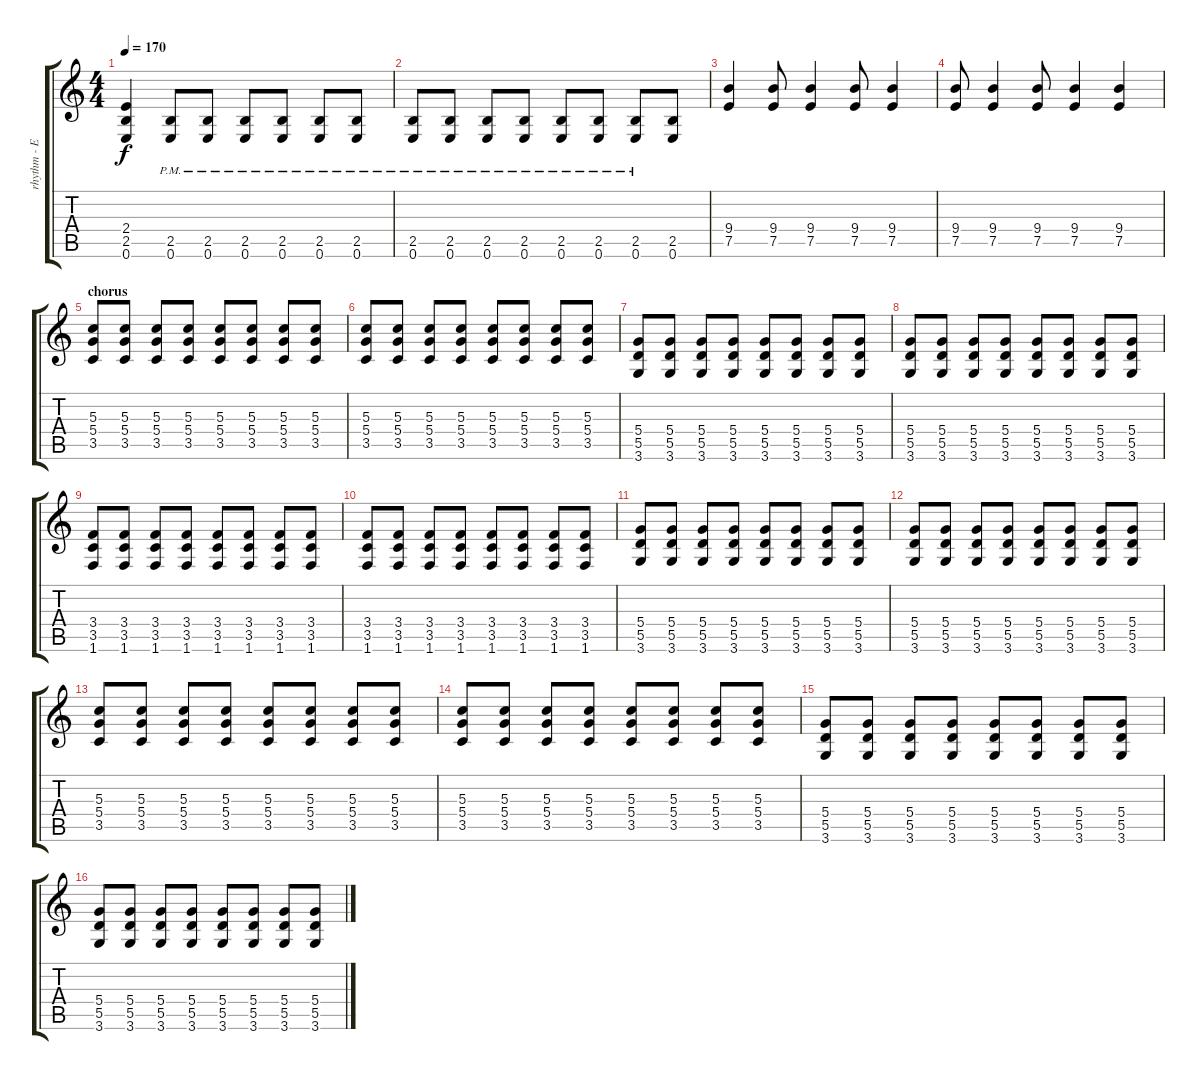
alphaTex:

\track ("rhythm - Eddy" "rhythm - E") {instrument distortionguitar}
\staff {score tabs}
\tuning (E4 B3 G3 D3 A2 E2) {hide}
\ts (4 4)
\tempo 170
\clef g2
\ks c
(2.4 2.5 0.6).4{dy f} (2.5{pm} 0.6{pm}).8 (2.5{pm} 0.6{pm}).8 (2.5{pm} 0.6{pm}).8 (2.5{pm} 0.6{pm}).8 (2.5{pm} 0.6{pm}).8 (2.5{pm} 0.6{pm}).8 |
(2.5{pm} 0.6{pm}).8 (2.5{pm} 0.6{pm}).8 (2.5{pm} 0.6{pm}).8 (2.5{pm} 0.6{pm}).8 (2.5{pm} 0.6{pm}).8 (2.5{pm} 0.6{pm}).8 (2.5 0.6{pm}).8 (2.5 0.6).8 |
(9.4 7.5).4 (9.4 7.5).8 (9.4 7.5).4 (9.4 7.5).8 (9.4 7.5).4 |
(9.4 7.5).8 (9.4 7.5).4 (9.4 7.5).8 (9.4 7.5).4 (9.4 7.5).4 |
\section ("" "chorus")
(5.3 5.4 3.5).8 (5.3 5.4 3.5).8 (5.3 5.4 3.5).8 (5.3 5.4 3.5).8 (5.3 5.4 3.5).8 (5.3 5.4 3.5).8 (5.3 5.4 3.5).8 (5.3 5.4 3.5).8 |
(5.3 5.4 3.5).8 (5.3 5.4 3.5).8 (5.3 5.4 3.5).8 (5.3 5.4 3.5).8 (5.3 5.4 3.5).8 (5.3 5.4 3.5).8 (5.3 5.4 3.5).8 (5.3 5.4 3.5).8 |
(5.4 5.5 3.6).8 (5.4 5.5 3.6).8 (5.4 5.5 3.6).8 (5.4 5.5 3.6).8 (5.4 5.5 3.6).8 (5.4 5.5 3.6).8 (5.4 5.5 3.6).8 (5.4 5.5 3.6).8 |
(5.4 5.5 3.6).8 (5.4 5.5 3.6).8 (5.4 5.5 3.6).8 (5.4 5.5 3.6).8 (5.4 5.5 3.6).8 (5.4 5.5 3.6).8 (5.4 5.5 3.6).8 (5.4 5.5 3.6).8 |
(3.4 3.5 1.6).8 (3.4 3.5 1.6).8 (3.4 3.5 1.6).8 (3.4 3.5 1.6).8 (3.4 3.5 1.6).8 (3.4 3.5 1.6).8 (3.4 3.5 1.6).8 (3.4 3.5 1.6).8 |
(3.4 3.5 1.6).8 (3.4 3.5 1.6).8 (3.4 3.5 1.6).8 (3.4 3.5 1.6).8 (3.4 3.5 1.6).8 (3.4 3.5 1.6).8 (3.4 3.5 1.6).8 (3.4 3.5 1.6).8 |
(5.4 5.5 3.6).8 (5.4 5.5 3.6).8 (5.4 5.5 3.6).8 (5.4 5.5 3.6).8 (5.4 5.5 3.6).8 (5.4 5.5 3.6).8 (5.4 5.5 3.6).8 (5.4 5.5 3.6).8 |
(5.4 5.5 3.6).8 (5.4 5.5 3.6).8 (5.4 5.5 3.6).8 (5.4 5.5 3.6).8 (5.4 5.5 3.6).8 (5.4 5.5 3.6).8 (5.4 5.5 3.6).8 (5.4 5.5 3.6).8 |
(5.3 5.4 3.5).8 (5.3 5.4 3.5).8 (5.3 5.4 3.5).8 (5.3 5.4 3.5).8 (5.3 5.4 3.5).8 (5.3 5.4 3.5).8 (5.3 5.4 3.5).8 (5.3 5.4 3.5).8 |
(5.3 5.4 3.5).8 (5.3 5.4 3.5).8 (5.3 5.4 3.5).8 (5.3 5.4 3.5).8 (5.3 5.4 3.5).8 (5.3 5.4 3.5).8 (5.3 5.4 3.5).8 (5.3 5.4 3.5).8 |
(5.4 5.5 3.6).8 (5.4 5.5 3.6).8 (5.4 5.5 3.6).8 (5.4 5.5 3.6).8 (5.4 5.5 3.6).8 (5.4 5.5 3.6).8 (5.4 5.5 3.6).8 (5.4 5.5 3.6).8 |
(5.4 5.5 3.6).8 (5.4 5.5 3.6).8 (5.4 5.5 3.6).8 (5.4 5.5 3.6).8 (5.4 5.5 3.6).8 (5.4 5.5 3.6).8 (5.4 5.5 3.6).8 (5.4 5.5 3.6).8
